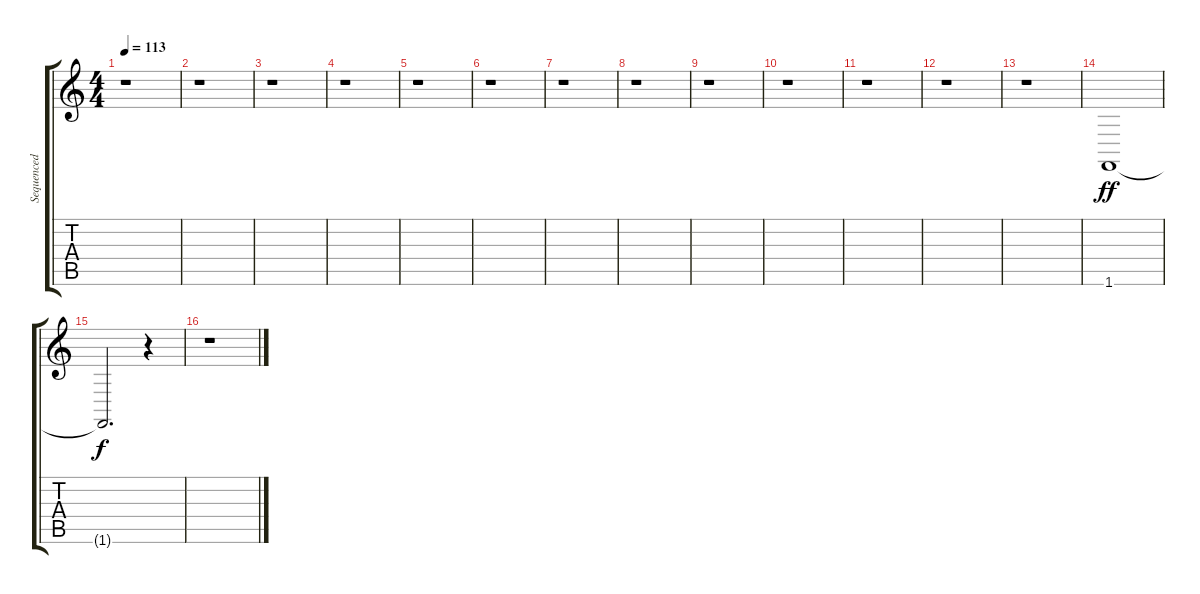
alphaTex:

\track ("Sequenced by" "Sequenced ") {instrument harpsichord}
\staff {score tabs}
\tuning (E4 B3 G3 D3 A2 E2) {hide}
\ts (4 4)
\tempo 113
\clef g2
\ks c
r.1{dy f} |
r.1 |
r.1 |
r.1 |
r.1 |
r.1 |
r.1 |
r.1 |
r.1 |
r.1 |
r.1 |
r.1 |
r.1 |
1.6.1{dy ff} |
1.6{t}.2{d dy f} r.4 |
r.1
